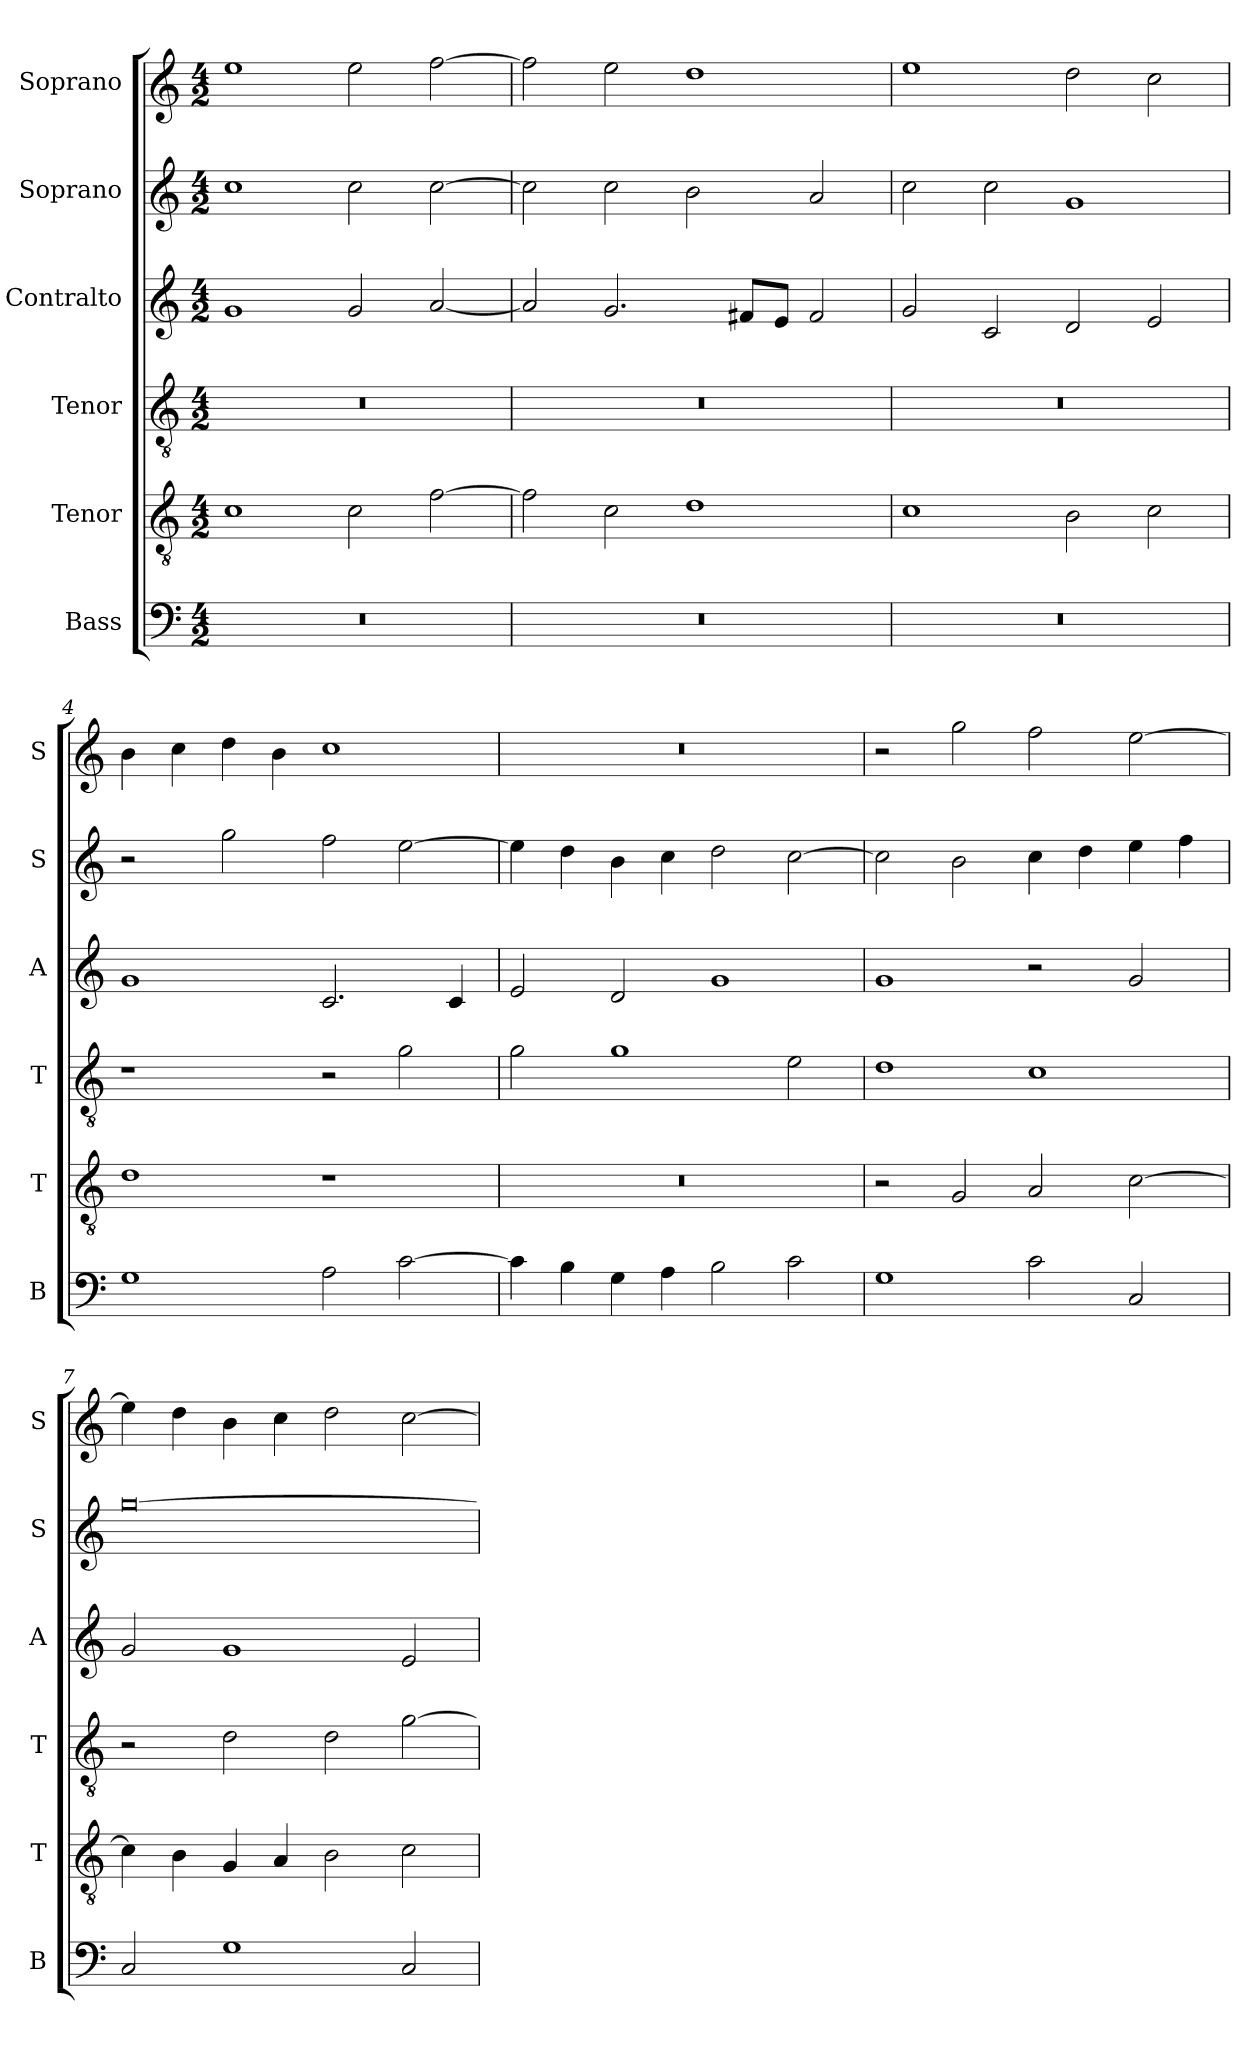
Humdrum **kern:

**kern	**kern	**kern	**kern	**kern	**kern
*part6	*part5	*part4	*part3	*part2	*part1
*staff6	*staff5	*staff4	*staff3	*staff2	*staff1
*I"Bass	*I"Tenor	*I"Tenor	*I"Contralto	*I"Soprano	*I"Soprano
*I'B	*I'T	*I'T	*I'A	*I'S	*I'S
*clefF4	*clefGv2	*clefGv2	*clefG2	*clefG2	*clefG2
*k[]	*k[]	*k[]	*k[]	*k[]	*k[]
*C:ion	*C:ion	*C:ion	*C:ion	*C:ion	*C:ion
*M4/2	*M4/2	*M4/2	*M4/2	*M4/2	*M4/2
=1	=1	=1	=1	=1	=1
0r	1c	0r	1g	1cc	1ee
.	2c	.	2g	2cc	2ee
.	[2f	.	[2a	[2cc	[2ff
=2	=2	=2	=2	=2	=2
0r	2f]	0r	2a]	2cc]	2ff]
.	2c	.	2.g	2cc	2ee
.	1d	.	.	2b	1dd
.	.	.	8f#X/L	.	.
.	.	.	8e/J	.	.
.	.	.	2f#	2a	.
=3	=3	=3	=3	=3	=3
0r	1c	0r	2g	2cc	1ee
.	.	.	2c	2cc	.
.	2B	.	2d	1g	2dd
.	2c	.	2e	.	2cc
=4	=4	=4	=4	=4	=4
1G	1d	1r	1g	2r	4b
.	.	.	.	.	4cc
.	.	.	.	2gg	4dd
.	.	.	.	.	4b
2A	1r	2r	2.c	2ff	1cc
[2c	.	2g	.	[2ee	.
.	.	.	4c	.	.
=5	=5	=5	=5	=5	=5
4c]	0r	2g	2e	4ee]	0r
4B	.	.	.	4dd	.
4G	.	1g	2d	4b	.
4A	.	.	.	4cc	.
2B	.	.	1g	2dd	.
2c	.	2e	.	[2cc	.
=6	=6	=6	=6	=6	=6
1G	2r	1d	1g	2cc]	2r
.	2G	.	.	2b	2gg
2c	2A	1c	2r	4cc	2ff
.	.	.	.	4dd	.
2C	[2c	.	2g	4ee	[2ee
.	.	.	.	4ff	.
=7	=7	=7	=7	=7	=7
2C	4c]	2r	2g	[0gg	4ee]
.	4B	.	.	.	4dd
1G	4G	2d	1g	.	4b
.	4A	.	.	.	4cc
.	2B	2d	.	.	2dd
2C	2c	[2g	2e	.	[2cc
=	=	=	=	=	=
*-	*-	*-	*-	*-	*-
